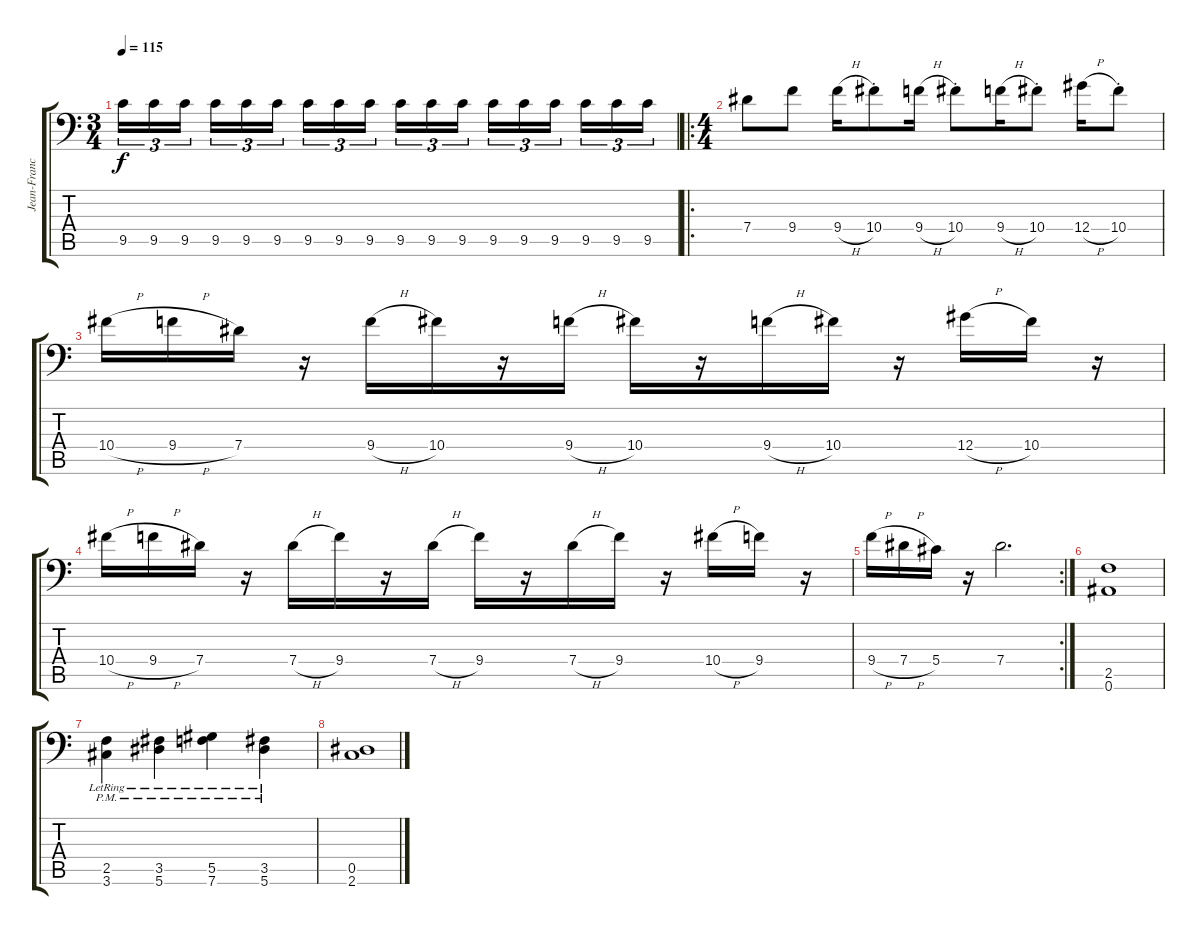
\track ("Jean-Francois Dagenals (Rhythm)" "Jean-Franc") {instrument distortionguitar}
\staff {score tabs}
\tuning (Bb3 F3 Db3 Ab2 Eb2 Bb1) {hide}
\ts (3 4)
\tempo 115
\clef f4
\ks c
9.5.16{tu (3 2) dy f} 9.5.16{tu (3 2)} 9.5.16{tu (3 2) beam splitsecondary} 9.5.16{tu (3 2)} 9.5.16{tu (3 2)} 9.5.16{tu (3 2)} 9.5.16{tu (3 2)} 9.5.16{tu (3 2)} 9.5.16{tu (3 2) beam splitsecondary} 9.5.16{tu (3 2)} 9.5.16{tu (3 2)} 9.5.16{tu (3 2)} 9.5.16{tu (3 2)} 9.5.16{tu (3 2)} 9.5.16{tu (3 2) beam splitsecondary} 9.5.16{tu (3 2)} 9.5.16{tu (3 2)} 9.5.16{tu (3 2)} |
\ro
\ts (4 4)
7.4.8 9.4.8 9.4{h}.16 10.4{st}.8 9.4{h}.16 10.4{st}.8 9.4{h}.16 10.4{st}.8 12.4{h}.16 10.4{st}.8 |
10.4{h}.16 9.4{h}.16 7.4.16 r.16 9.4{h}.16 10.4.16 r.16 9.4{h}.16 10.4.16 r.16 9.4{h}.16 10.4.16 r.16 12.4{h}.16 10.4.16 r.16 |
10.4{h}.16 9.4{h}.16 7.4.16 r.16 7.4{h}.16 9.4.16 r.16 7.4{h}.16 9.4.16 r.16 7.4{h}.16 9.4.16 r.16 10.4{h}.16 9.4.16 r.16 |
\rc 2
9.4{h}.16 7.4{h}.16 5.4.16 r.16 7.4.2{d} |
(2.5 0.6).1 |
(2.5{pm lr} 3.6{pm lr}).4 (3.5{pm lr} 5.6{pm lr}).4 (5.5{pm lr} 7.6{pm lr}).4 (3.5{pm lr} 5.6{pm lr}).4 |
(0.5 2.6).1
